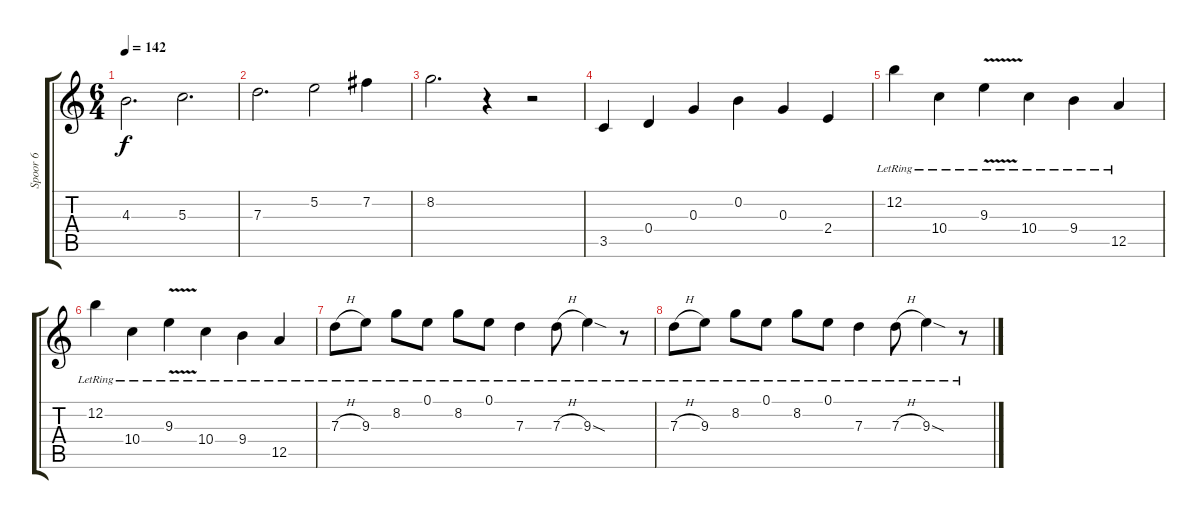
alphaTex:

\track ("Spoor 6" "Spoor 6") {instrument electricguitarclean}
\staff {score tabs}
\tuning (E4 B3 G3 D3 A2 E2) {hide}
\ts (6 4)
\tempo 142
\clef g2
\ks c
4.3.2{d dy f} 5.3.2{d} |
7.3.2{d} 5.2.2 7.2.4 |
8.2.2{d} r.4 r.2 |
3.5.4 0.4.4 0.3.4 0.2.4 0.3.4 2.4.4 |
12.2{lr}.4{volume 1 instrument electricguitarclean} 10.4{lr}.4 9.3{v lr}.4 10.4{lr}.4 9.4{lr}.4 12.5{lr}.4 |
12.2{lr}.4 10.4{lr}.4 9.3{v lr}.4 10.4{lr}.4 9.4{lr}.4 12.5{lr}.4 |
7.3{h lr}.8 9.3{lr}.8 8.2{lr}.8 0.1{lr}.8 8.2{lr}.8 0.1{lr}.8 7.3{lr}.4 7.3{h lr}.8 9.3{sod lr}.4 r.8 |
7.3{h lr}.8 9.3{lr}.8 8.2{lr}.8 0.1{lr}.8 8.2{lr}.8 0.1{lr}.8 7.3{lr}.4 7.3{h lr}.8 9.3{sod lr}.4 r.8
